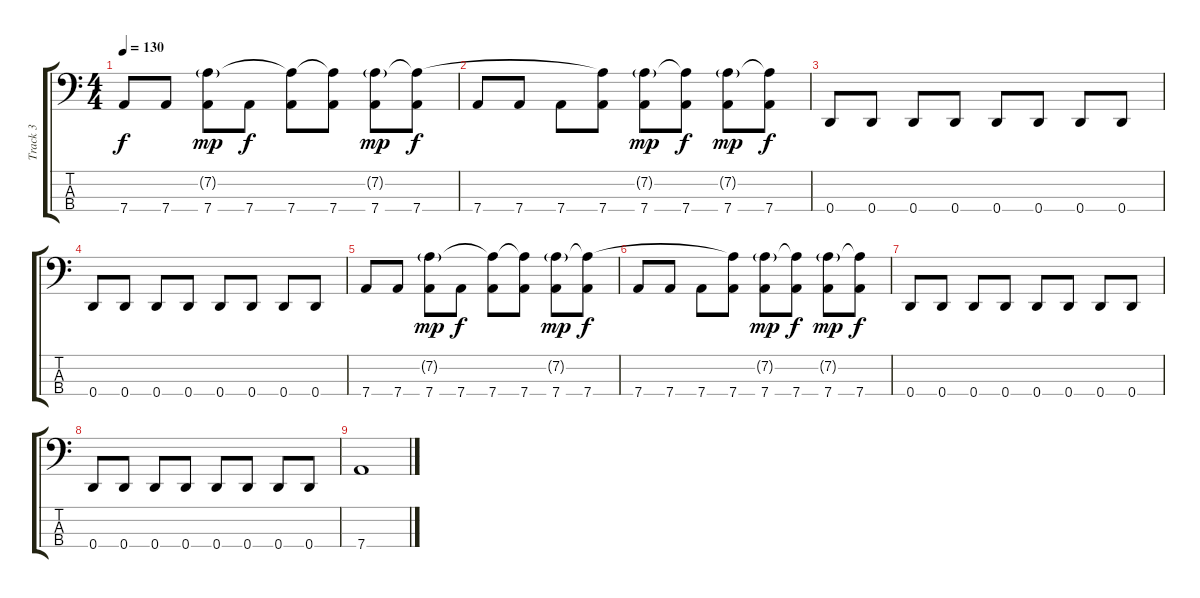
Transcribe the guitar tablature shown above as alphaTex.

\track ("Track 3" "Track 3") {instrument electricbasspick}
\staff {score tabs}
\tuning (G2 D2 A1 D1) {hide}
\ts (4 4)
\tempo 130
\clef f4
\ks c
7.4.8{dy f} 7.4.8 (7.2{g} 7.4).8{dy mp} 7.4.8{dy f} (7.2{t} 7.4).8 (7.2{t} 7.4).8 (7.2{g} 7.4).8{dy mp} (7.2{t} 7.4).8{dy f} |
7.4.8 7.4.8 7.4.8 (7.2{t} 7.4).8 (7.2{g} 7.4).8{dy mp} (7.2{t} 7.4).8{dy f} (7.2{g} 7.4).8{dy mp} (7.2{t} 7.4).8{dy f} |
0.4.8 0.4.8 0.4.8 0.4.8 0.4.8 0.4.8 0.4.8 0.4.8 |
0.4.8 0.4.8 0.4.8 0.4.8 0.4.8 0.4.8 0.4.8 0.4.8 |
7.4.8 7.4.8 (7.2{g} 7.4).8{dy mp} 7.4.8{dy f} (7.2{t} 7.4).8 (7.2{t} 7.4).8 (7.2{g} 7.4).8{dy mp} (7.2{t} 7.4).8{dy f} |
7.4.8 7.4.8 7.4.8 (7.2{t} 7.4).8 (7.2{g} 7.4).8{dy mp} (7.2{t} 7.4).8{dy f} (7.2{g} 7.4).8{dy mp} (7.2{t} 7.4).8{dy f} |
0.4.8 0.4.8 0.4.8 0.4.8 0.4.8 0.4.8 0.4.8 0.4.8 |
0.4.8 0.4.8 0.4.8 0.4.8 0.4.8 0.4.8 0.4.8 0.4.8 |
7.4.1
